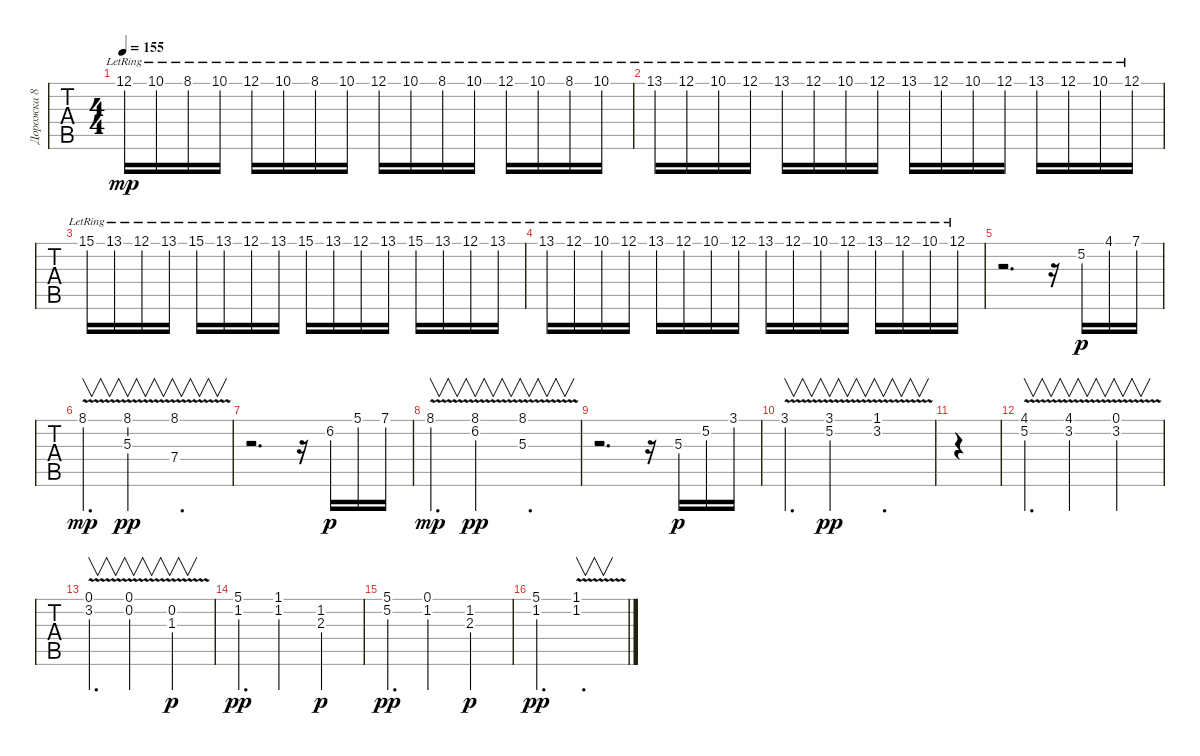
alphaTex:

\track ("Дорожка 8" "Дорожка 8") {instrument acousticguitarsteel}
\staff {tabs}
\tuning (E4 B3 G3 D3 A2 E2) {hide}
\ts (4 4)
\tempo 155
\clef g2
\ks c
12.1{lr}.16{dy mp instrument orchestralharp} 10.1{lr}.16 8.1{lr}.16 10.1{lr}.16 12.1{lr}.16 10.1{lr}.16 8.1{lr}.16 10.1{lr}.16 12.1{lr}.16 10.1{lr}.16 8.1{lr}.16 10.1{lr}.16 12.1{lr}.16 10.1{lr}.16 8.1{lr}.16 10.1{lr}.16 |
13.1{lr}.16 12.1{lr}.16 10.1{lr}.16 12.1{lr}.16 13.1{lr}.16 12.1{lr}.16 10.1{lr}.16 12.1{lr}.16 13.1{lr}.16 12.1{lr}.16 10.1{lr}.16 12.1{lr}.16 13.1{lr}.16 12.1{lr}.16 10.1{lr}.16 12.1{lr}.16 |
15.1{lr}.16 13.1{lr}.16 12.1{lr}.16 13.1{lr}.16 15.1{lr}.16 13.1{lr}.16 12.1{lr}.16 13.1{lr}.16 15.1{lr}.16 13.1{lr}.16 12.1{lr}.16 13.1{lr}.16 15.1{lr}.16 13.1{lr}.16 12.1{lr}.16 13.1{lr}.16 |
13.1{lr}.16 12.1{lr}.16 10.1{lr}.16 12.1{lr}.16 13.1{lr}.16 12.1{lr}.16 10.1{lr}.16 12.1{lr}.16 13.1{lr}.16 12.1{lr}.16 10.1{lr}.16 12.1{lr}.16 13.1{lr}.16 12.1{lr}.16 10.1{lr}.16 12.1{lr}.16 |
r.2{d} r.16 5.2.16{dy p instrument lead6voice} 4.1.16 7.1.16 |
8.1{v}.4{v d dy mp} (8.1{v} 5.3{v}).2{v dy pp} (8.1{v} 7.4{v}).1{v d} |
r.2{d} r.16 6.2.16{dy p} 5.1.16 7.1.16 |
8.1{v}.4{v d dy mp} (8.1{v} 6.2{v}).2{v dy pp} (8.1{v} 5.3{v}).1{v d} |
r.2{d} r.16 5.3.16{dy p} 5.2.16 3.1.16 |
3.1{v}.4{v d} (3.1{v} 5.2{v}).2{v dy pp} (1.1{v} 3.2).1{v d} |
|
(4.1 5.2{v}).4{v d} (4.1{v} 3.2).2{v} (0.1 3.2{v}).2{v} |
(0.1{v} 3.2).4{v d} (0.1{v} 0.2{v}).2{v} (0.2{v} 1.3).2{v dy p} |
(5.1 1.2).4{d dy pp} (1.1 1.2).2 (1.2 2.3).2{dy p} |
(5.1 5.2).4{d dy pp} (0.1 1.2).2 (1.2 2.3).2{dy p} |
(5.1 1.2).4{d dy pp} (1.1{v} 1.2{v}).1{v d}
